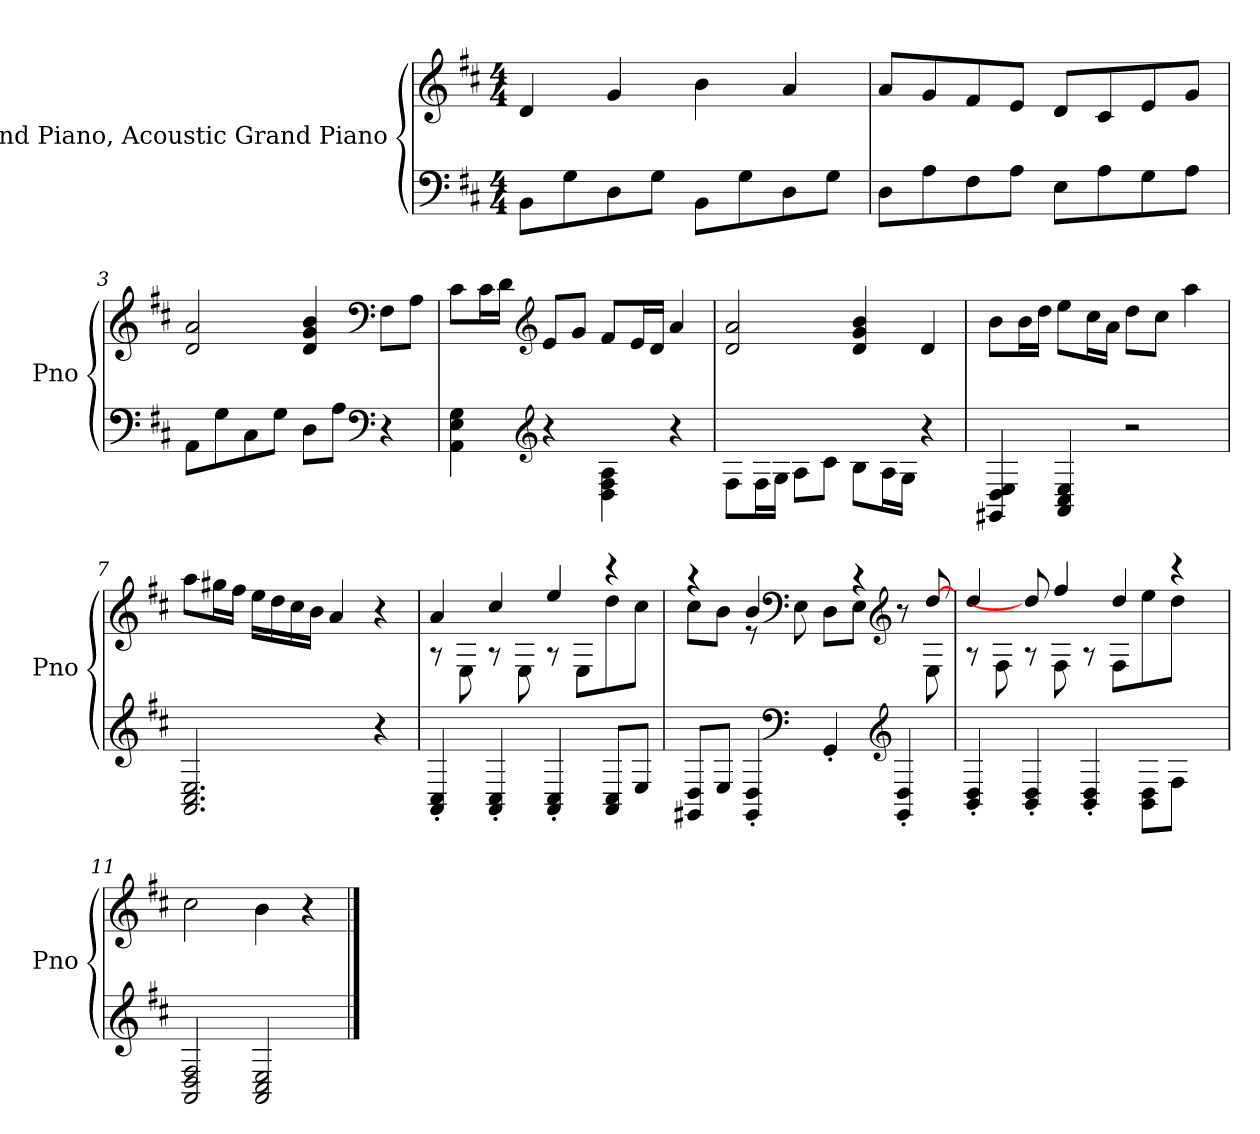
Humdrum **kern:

**kern	**kern
*part1	*part1
*staff2	*staff1
*I"Grand Piano, Acoustic Grand Piano	*
*I'Pno	*
*clefF4	*clefG2
*k[f#c#]	*k[f#c#]
*M4/4	*M4/4
*MM120	*MM120
=1	=1
8BBi\L	4di/
8Gi\	.
8Di\	4gi/
8Gi\J	.
8BBi\L	4bi\
8Gi\	.
8Di\	4ai/
8Gi\J	.
=2	=2
8Di\L	8ai/L
8Ai\	8gi/
8F#i\	8f#i/
8Ai\J	8ei/J
8Ei\L	8di/L
8Ai\	8c#i/
8Gi\	8ei/
8Ai\J	8gi/J
=3	=3
8AAi\L	2di/ 2ai/
8Gi\	.
8C#i\	.
8Gi\J	.
8Di\L	4di/ 4gi/ 4bi/
8Ai\J	.
*clefF4	*clefF4
4r	8F#i\L
.	8Ai\J
=4	=4
4AAi\ 4Ei\ 4Gi\	8c#i\L
.	16c#i\L
.	16di\JJ
*clefG2	*clefG2
4r	8ei/L
.	8gi/J
4Di\ 4F#i\ 4Ai\	8f#i/L
.	16ei/L
.	16di/JJ
4r	4ai/
!!LO:LB:g=z
=5	=5
8F#i\L	2di/ 2ai/
16F#i\L	.
16Gi\JJ	.
8Ai\L	.
8c#i\J	.
8Bi\L	4di/ 4gi/ 4bi/
16Ai\L	.
16Gi\JJ	.
4r	4di/
=6	=6
4GG#Xj/ 4Dj/ 4Ej/	8bj\L
.	16bj\L
.	16ddj\JJ
4AAj/ 4C#j/ 4Ej/	8eeZ\L
.	16cc#j\L
.	16aj\JJ
2r	8ddj\L
.	8cc#j\J
.	4aai\
=7	=7
2.AAi/ 2.C#i/ 2.Ei/	8aai\L
.	16gg#Xi\L
.	16ff#i\JJ
.	16eei\LL
.	16ddi\
.	16cc#i\
.	16bi\JJ
.	4ai/
4r	4r
=8	=8
*	*^
4AAi/' 4C#i/'	4ai/	8r
.	.	8Ei\
4AAi/' 4C#i/'	4cc#i/	8r
.	.	8Ei\
4AAi/' 4C#i/'	4eei/	8r
.	.	8Ei\L
8AAi/ 8C#i/L	4r	8ddi\
8Ei/J	.	8cc#i\J
!!LO:LB:g=z	!!
=9	=9	=9
*^	*	*
4.ryy	8GG#Xi/ 8Di/L	4r	8cc#i\L
.	8Ei/J	.	8bi\J
.	4GG#i/' 4Di/'	4bi/	8r
*clefF4	*	*clefF4	*
8ryy	.	.	8Ei\
2ryy	4GG#'i/	8ryy	8Di\L
.	.	4r	8Ei\J
*clefG2	*	*clefG2	*
.	4GG#i/' 4Di/'	.	8r
.	.	[8ddi/	8Ei\
*v	*v	*	*
=10	=10	=10
4BBi/' 4Di/'	4ddi/	8r
.	.	8F#i\
4BBi/' 4Di/'	8ddi/]	8r
.	4ff#i/	8F#i\
4BBi/' 4Di/'	.	8r
.	4ddi/	8F#i\L
8BBi\ 8Di\L	.	8eei\
8F#i\J	4r	8ddi\J
8ryy	.	8ryy
*	*v	*v
=11	=11
2AAi/ 2Di/ 2F#i/	2cc#i\
2AAi/ 2C#i/ 2Ei/	4bi\
.	4r
==	==
*-	*-
